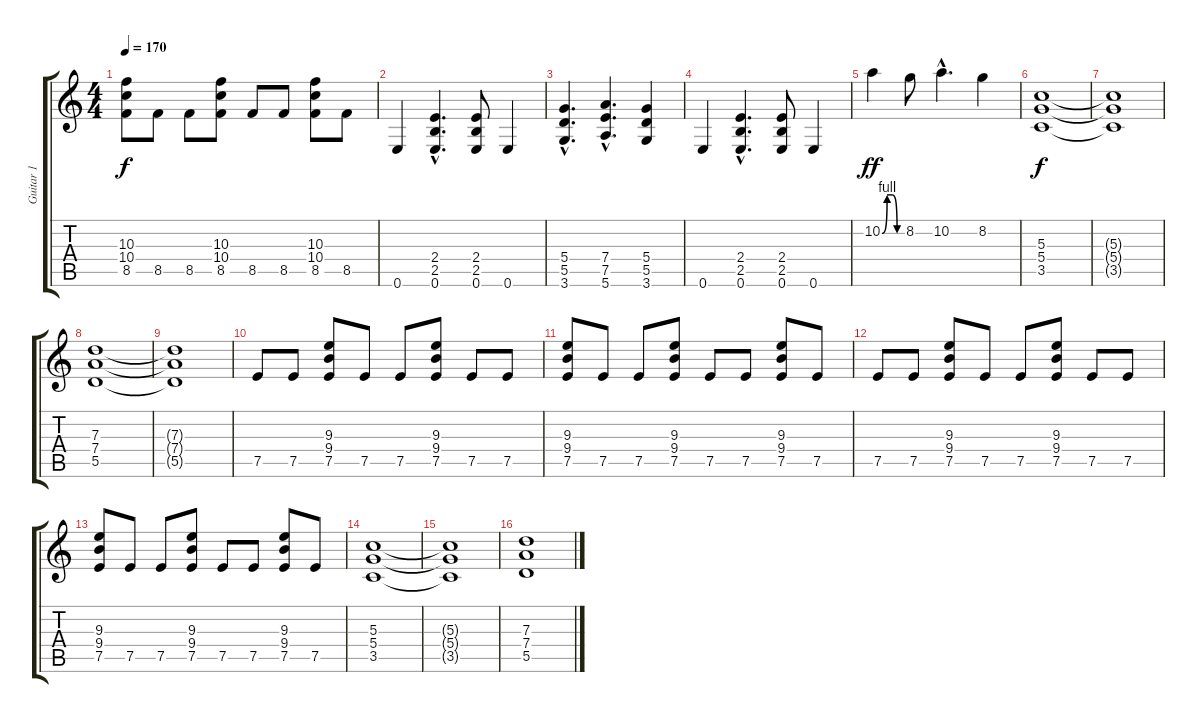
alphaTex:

\track ("Guitar 1" "Guitar 1") {instrument distortionguitar}
\staff {score tabs}
\tuning (E4 B3 G3 D3 A2 E2) {hide}
\ts (4 4)
\tempo 170
\clef g2
\ks c
(10.3 10.4 8.5).8{dy f} 8.5.8 8.5.8 (10.3 10.4 8.5).8 8.5.8 8.5.8 (10.3 10.4 8.5).8 8.5.8 |
0.6.4 (2.4{hac} 2.5{hac} 0.6{hac}).4{d} (2.4 2.5 0.6).8 0.6.4 |
(5.4{hac} 5.5{hac} 3.6{hac}).4{d} (7.4{hac} 7.5{hac} 5.6{hac}).4{d} (5.4 5.5 3.6).4 |
0.6.4 (2.4{hac} 2.5{hac} 0.6{hac}).4{d} (2.4 2.5 0.6).8 0.6.4 |
10.2{be (custom 0 0 15 4 30 4 45 0 60 0)}.4{dy ff} 8.2.8 10.2{hac}.4{d} 8.2.4 |
(5.3 5.4 3.5).1{dy f} |
(5.3{t} 5.4{t} 3.5{t}).1 |
(7.3 7.4 5.5).1 |
(7.3{t} 7.4{t} 5.5{t}).1 |
7.5.8 7.5.8 (9.3 9.4 7.5).8 7.5.8 7.5.8 (9.3 9.4 7.5).8 7.5.8 7.5.8 |
(9.3 9.4 7.5).8 7.5.8 7.5.8 (9.3 9.4 7.5).8 7.5.8 7.5.8 (9.3 9.4 7.5).8 7.5.8 |
7.5.8 7.5.8 (9.3 9.4 7.5).8 7.5.8 7.5.8 (9.3 9.4 7.5).8 7.5.8 7.5.8 |
(9.3 9.4 7.5).8 7.5.8 7.5.8 (9.3 9.4 7.5).8 7.5.8 7.5.8 (9.3 9.4 7.5).8 7.5.8 |
(5.3 5.4 3.5).1 |
(5.3{t} 5.4{t} 3.5{t}).1 |
(7.3 7.4 5.5).1
